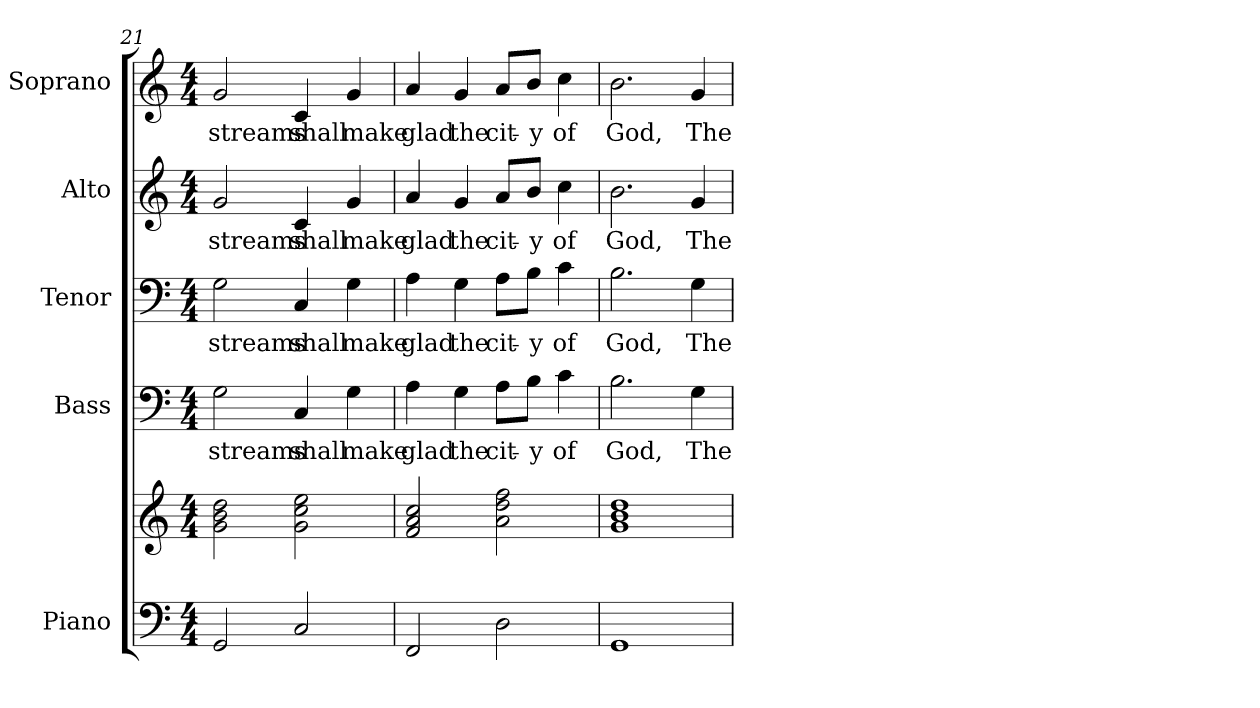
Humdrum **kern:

**kern	**kern	**kern	**text	**kern	**text	**kern	**text	**kern	**text
*part5	*part5	*part4	*part4	*part3	*part3	*part2	*part2	*part1	*part1
*staff6	*staff5	*staff4	*staff4	*staff3	*staff3	*staff2	*staff2	*staff1	*staff1
*I"Piano	*	*I"Bass	*	*I"Tenor	*	*I"Alto	*	*I"Soprano	*
*I'Pno.	*	*I'B.	*	*I'T.	*	*I'A.	*	*I'S.	*
*clefF4	*clefG2	*clefF4	*	*clefF4	*	*clefG2	*	*clefG2	*
*k[]	*k[]	*k[]	*	*k[]	*	*k[]	*	*k[]	*
*C:	*C:	*C:	*	*C:	*	*C:	*	*C:	*
*M4/4	*M4/4	*M4/4	*	*M4/4	*	*M4/4	*	*M4/4	*
=21	=21	=21	=21	=21	=21	=21	=21	=21	=21
!	!	!	!LO:LY:b:color=#000000	!	!	!	!	!	!
!	!	!	!	!	!LO:LY:b:color=#000000	!	!	!	!
!	!	!	!	!	!	!	!LO:LY:b:color=#000000	!	!
!	!	!	!	!	!	!	!	!	!LO:LY:b:color=#000000
2GGi/	2gi\ 2bi 2ddi	2Gi\	streams	2Gi\	streams	2gi/	streams	2gi/	streams
!	!	!	!LO:LY:b:color=#000000	!	!	!	!	!	!
!	!	!	!	!	!LO:LY:b:color=#000000	!	!	!	!
!	!	!	!	!	!	!	!LO:LY:b:color=#000000	!	!
!	!	!	!	!	!	!	!	!	!LO:LY:b:color=#000000
2Ci/	2gi\ 2cci 2eei	4Ci/	shall	4Ci/	shall	4ci/	shall	4ci/	shall
!	!	!	!LO:LY:b:color=#000000	!	!	!	!	!	!
!	!	!	!	!	!LO:LY:b:color=#000000	!	!	!	!
!	!	!	!	!	!	!	!LO:LY:b:color=#000000	!	!
!	!	!	!	!	!	!	!	!	!LO:LY:b:color=#000000
.	.	4Gi\	make	4Gi\	make	4gi/	make	4gi/	make
!!LO:PB:g=z
=22	=22	=22	=22	=22	=22	=22	=22	=22	=22
!	!	!	!LO:LY:b:color=#000000	!	!	!	!	!	!
!	!	!	!	!	!LO:LY:b:color=#000000	!	!	!	!
!	!	!	!	!	!	!	!LO:LY:b:color=#000000	!	!
!	!	!	!	!	!	!	!	!	!LO:LY:b:color=#000000
2FFi/	2fi/ 2ai 2cci	4Ai\	glad	4Ai\	glad	4ai/	glad	4ai/	glad
!	!	!	!LO:LY:b:color=#000000	!	!	!	!	!	!
!	!	!	!	!	!LO:LY:b:color=#000000	!	!	!	!
!	!	!	!	!	!	!	!LO:LY:b:color=#000000	!	!
!	!	!	!	!	!	!	!	!	!LO:LY:b:color=#000000
.	.	4Gi\	the	4Gi\	the	4gi/	the	4gi/	the
!	!	!	!LO:LY:b:color=#000000	!	!	!	!	!	!
!	!	!	!	!	!LO:LY:b:color=#000000	!	!	!	!
!	!	!	!	!	!	!	!LO:LY:b:color=#000000	!	!
!	!	!	!	!	!	!	!	!	!LO:LY:b:color=#000000
2Di\	2ai\ 2ddi 2ffi	8Ai\L	cit-	8Ai\L	cit-	8ai/L	cit-	8ai/L	cit-
!	!	!	!LO:LY:b:color=#000000	!	!	!	!	!	!
!	!	!	!	!	!LO:LY:b:color=#000000	!	!	!	!
!	!	!	!	!	!	!	!LO:LY:b:color=#000000	!	!
!	!	!	!	!	!	!	!	!	!LO:LY:b:color=#000000
.	.	8Bi\J	-y	8Bi\J	-y	8bi/J	-y	8bi/J	-y
!	!	!	!LO:LY:b:color=#000000	!	!	!	!	!	!
!	!	!	!	!	!LO:LY:b:color=#000000	!	!	!	!
!	!	!	!	!	!	!	!LO:LY:b:color=#000000	!	!
!	!	!	!	!	!	!	!	!	!LO:LY:b:color=#000000
.	.	4ci\	of	4ci\	of	4cci\	of	4cci\	of
=23	=23	=23	=23	=23	=23	=23	=23	=23	=23
!	!	!	!LO:LY:b:color=#000000	!	!	!	!	!	!
!	!	!	!	!	!LO:LY:b:color=#000000	!	!	!	!
!	!	!	!	!	!	!	!LO:LY:b:color=#000000	!	!
!	!	!	!	!	!	!	!	!	!LO:LY:b:color=#000000
1GGi	1gi 1bi 1ddi	2.Bi\	God,	2.Bi\	God,	2.bi\	God,	2.bi\	God,
!	!	!	!LO:LY:b:color=#000000	!	!	!	!	!	!
!	!	!	!	!	!LO:LY:b:color=#000000	!	!	!	!
!	!	!	!	!	!	!	!LO:LY:b:color=#000000	!	!
!	!	!	!	!	!	!	!	!	!LO:LY:b:color=#000000
.	.	4Gi\	The	4Gi\	The	4gi/	The	4gi/	The
=	=	=	=	=	=	=	=	=	=
*-	*-	*-	*-	*-	*-	*-	*-	*-	*-
